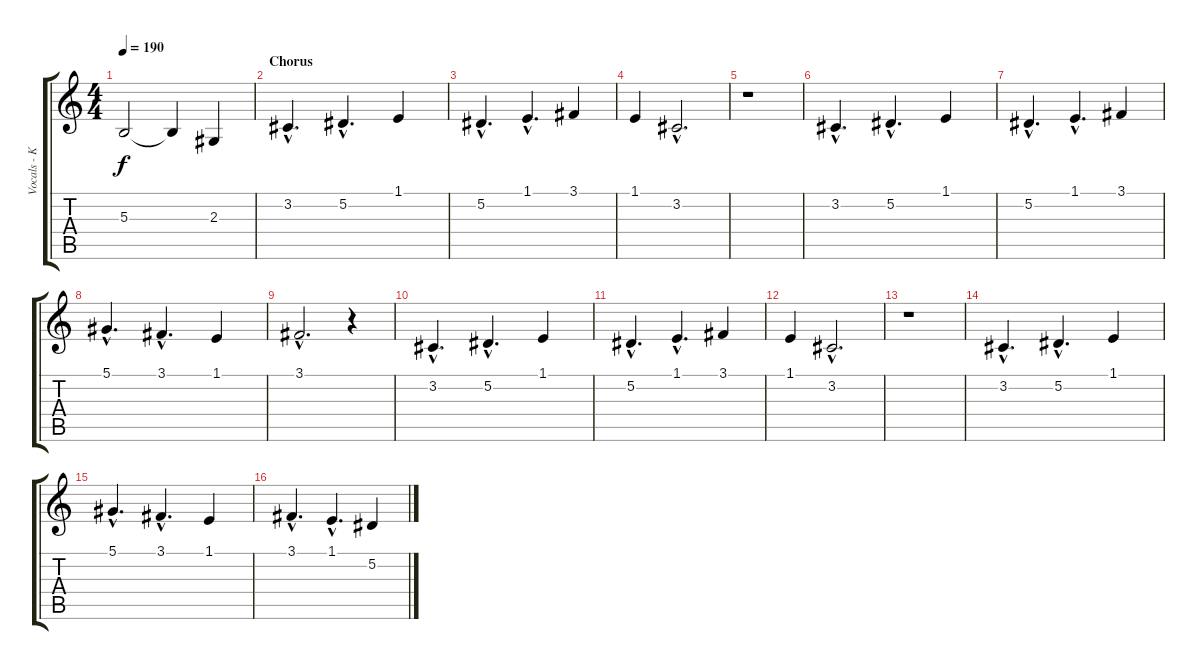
\track ("Vocals - Kai Hansen" "Vocals - K") {instrument choiraahs}
\staff {score tabs}
\tuning (Eb4 Bb3 Gb3 Db3 Ab2 Eb2) {hide}
\ts (4 4)
\tempo 190
\clef g2
\ks c
5.3.2{dy f} 5.3{t}.4 2.3.4 |
\section ("" "Chorus")
3.2{hac}.4{d} 5.2{hac}.4{d} 1.1.4 |
5.2{hac}.4{d} 1.1{hac}.4{d} 3.1.4 |
1.1.4 3.2{hac}.2{d} |
r.1 |
3.2{hac}.4{d} 5.2{hac}.4{d} 1.1.4 |
5.2{hac}.4{d} 1.1{hac}.4{d} 3.1.4 |
5.1{hac}.4{d} 3.1{hac}.4{d} 1.1.4 |
3.1{hac}.2{d} r.4 |
3.2{hac}.4{d} 5.2{hac}.4{d} 1.1.4 |
5.2{hac}.4{d} 1.1{hac}.4{d} 3.1.4 |
1.1.4 3.2{hac}.2{d} |
r.1 |
3.2{hac}.4{d} 5.2{hac}.4{d} 1.1.4 |
5.1{hac}.4{d} 3.1{hac}.4{d} 1.1.4 |
3.1{hac}.4{d} 1.1{hac}.4{d} 5.2.4
